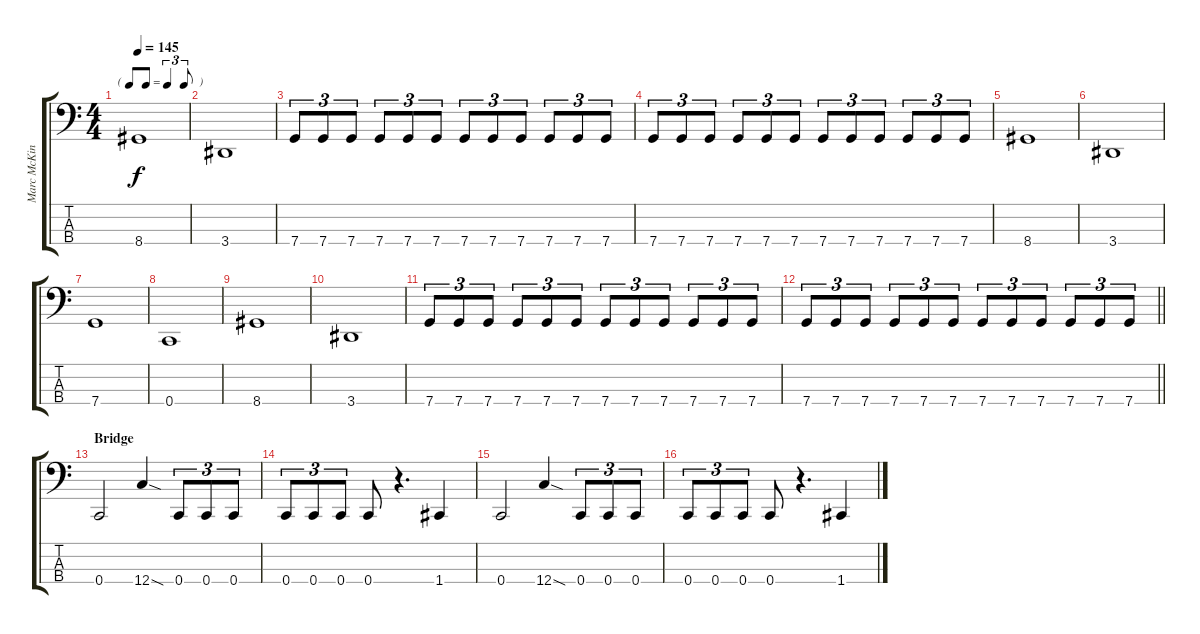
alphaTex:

\track ("Marc McKinght" "Marc McKin") {instrument electricbasspick}
\staff {score tabs}
\tuning (F2 C2 G1 C1) {hide}
\ts (4 4)
\tf triplet8th
\tempo 145
\clef f4
\ks c
8.4.1{dy f} |
3.4.1 |
7.4.8{tu (3 2)} 7.4.8{tu (3 2)} 7.4.8{tu (3 2)} 7.4.8{tu (3 2)} 7.4.8{tu (3 2)} 7.4.8{tu (3 2)} 7.4.8{tu (3 2)} 7.4.8{tu (3 2)} 7.4.8{tu (3 2)} 7.4.8{tu (3 2)} 7.4.8{tu (3 2)} 7.4.8{tu (3 2)} |
7.4.8{tu (3 2)} 7.4.8{tu (3 2)} 7.4.8{tu (3 2)} 7.4.8{tu (3 2)} 7.4.8{tu (3 2)} 7.4.8{tu (3 2)} 7.4.8{tu (3 2)} 7.4.8{tu (3 2)} 7.4.8{tu (3 2)} 7.4.8{tu (3 2)} 7.4.8{tu (3 2)} 7.4.8{tu (3 2)} |
8.4.1 |
3.4.1 |
7.4.1 |
0.4.1 |
8.4.1 |
3.4.1 |
7.4.8{tu (3 2)} 7.4.8{tu (3 2)} 7.4.8{tu (3 2)} 7.4.8{tu (3 2)} 7.4.8{tu (3 2)} 7.4.8{tu (3 2)} 7.4.8{tu (3 2)} 7.4.8{tu (3 2)} 7.4.8{tu (3 2)} 7.4.8{tu (3 2)} 7.4.8{tu (3 2)} 7.4.8{tu (3 2)} |
\barLineRight lightlight
7.4.8{tu (3 2)} 7.4.8{tu (3 2)} 7.4.8{tu (3 2)} 7.4.8{tu (3 2)} 7.4.8{tu (3 2)} 7.4.8{tu (3 2)} 7.4.8{tu (3 2)} 7.4.8{tu (3 2)} 7.4.8{tu (3 2)} 7.4.8{tu (3 2)} 7.4.8{tu (3 2)} 7.4.8{tu (3 2)} |
\section ("" "Bridge")
0.4.2 12.4{sod}.4 0.4.8{tu (3 2)} 0.4.8{tu (3 2)} 0.4.8{tu (3 2)} |
0.4.8{tu (3 2)} 0.4.8{tu (3 2)} 0.4.8{tu (3 2)} 0.4.8 r.4{d} 1.4.4 |
0.4.2 12.4{sod}.4 0.4.8{tu (3 2)} 0.4.8{tu (3 2)} 0.4.8{tu (3 2)} |
0.4.8{tu (3 2)} 0.4.8{tu (3 2)} 0.4.8{tu (3 2)} 0.4.8 r.4{d} 1.4.4
